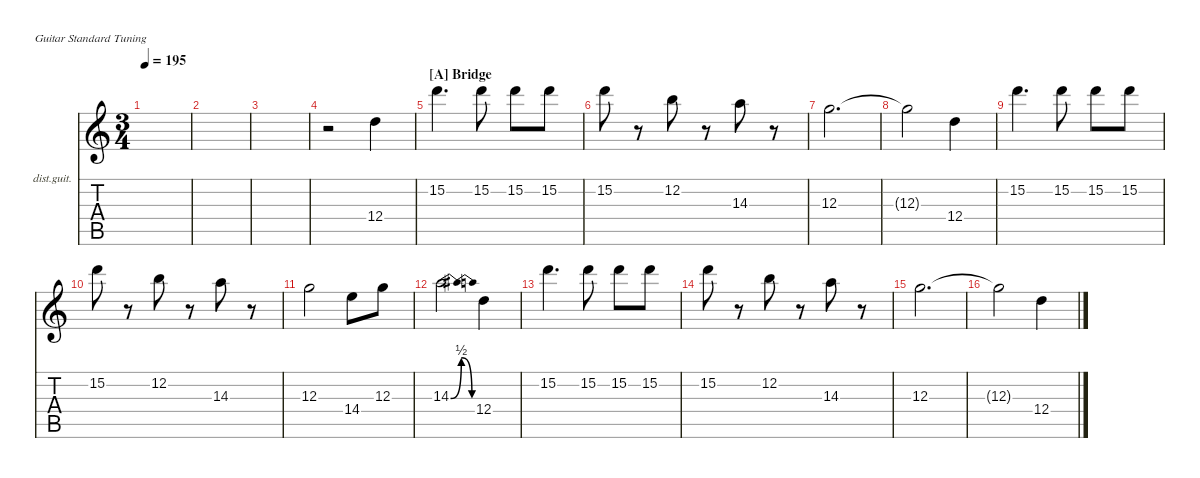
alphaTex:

\hideDynamics
\bracketExtendMode nobrackets
\firstSystemTrackNameOrientation horizontal
\track ("Lead Guitar" "dist.guit.") {instrument distortionguitar}
\staff {score tabs}
\tuning (E4 B3 G3 D3 A2 E2)
\ts (3 4)
\tempo 195
\clef g2
\ks aminor
|
|
|
r.2{beam Down} 12.4.4{beam Down} |
\section ("A" "Bridge")
15.2.4{d beam Down} 15.2.8{beam Down} 15.2.8{beam Down} 15.2.8{beam Down} |
15.2.8{beam Down} r.8{beam Down} 12.2.8{beam Down} r.8{beam Down} 14.3.8{beam Down} r.8{beam Down} |
12.3.2{d beam Down} |
12.3{t}.2{beam Down} 12.4.4{beam Down} |
15.2.4{d beam Down} 15.2.8{beam Down} 15.2.8{beam Down} 15.2.8{beam Down} |
15.2.8{beam Down} r.8{beam Down} 12.2.8{beam Down} r.8{beam Down} 14.3.8{beam Down} r.8{beam Down} |
12.3.2{beam Down} 14.4.8{beam Down} 12.3.8{beam Down} |
14.3{be (bendrelease 0 0 10.799999999999999 2 20.4 2 30 0)}.2{beam Down} 12.4.4{beam Down} |
15.2.4{d beam Down} 15.2.8{beam Down} 15.2.8{beam Down} 15.2.8{beam Down} |
15.2.8{beam Down} r.8{beam Down} 12.2.8{beam Down} r.8{beam Down} 14.3.8{beam Down} r.8{beam Down} |
12.3.2{d beam Down} |
12.3{t}.2{beam Down} 12.4.4{beam Down}
